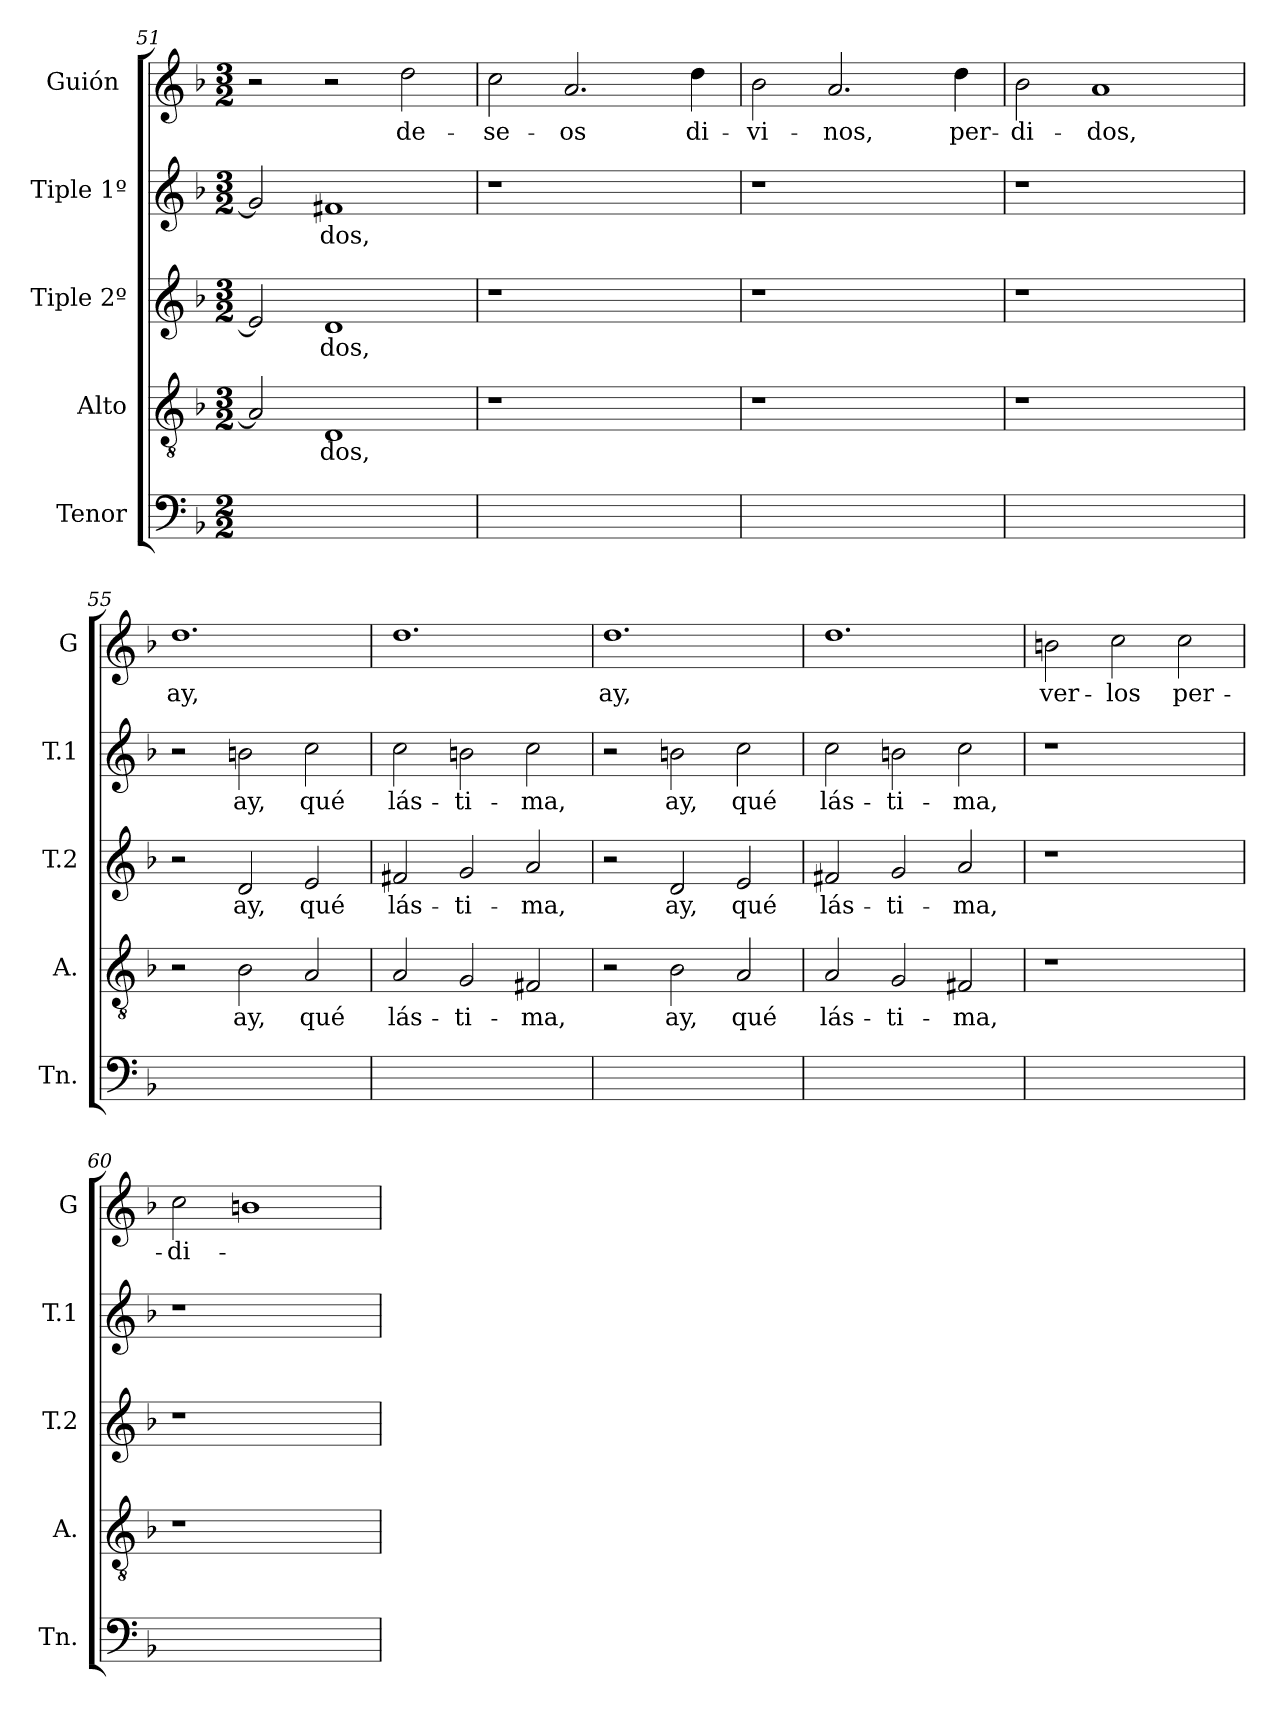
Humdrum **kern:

**kern	**kern	**text	**kern	**text	**kern	**text	**kern	**text
*part5	*part4	*part4	*part3	*part3	*part2	*part2	*part1	*part1
*staff5	*staff4	*staff4	*staff3	*staff3	*staff2	*staff2	*staff1	*staff1
*I"Tenor	*I"Alto	*	*I"Tiple 2º	*	*I"Tiple 1º	*	*I"Guión 	*
*I'Tn.	*I'A.	*	*I'T.2	*	*I'T.1	*	*I'G	*
*clefF4	*clefGv2	*	*clefG2	*	*clefG2	*	*clefG2	*
*k[b-]	*k[b-]	*	*k[b-]	*	*k[b-]	*	*k[b-]	*
*M2/2	*M3/2	*	*M3/2	*	*M3/2	*	*M3/2	*
=51	=51	=51	=51	=51	=51	=51	=51	=51
1.ryy	2A]	.	2e]	.	2g]	.	2r	.
!	!	!LO:LY:b	!	!	!	!LO:LY:b	!	!
.	1D	-dos,	1d	-dos,	1f#X	-dos,	2r	.
!	!	!	!	!	!	!	!	!LO:LY:b
.	.	.	.	.	.	.	2dd	de-
=52	=52	=52	=52	=52	=52	=52	=52	=52
!	!	!	!	!	!	!	!	!LO:LY:b
1.ryy	1r	.	1r	.	1r	.	2cc	-se-
!	!	!	!	!	!	!	!	!LO:LY:b
.	.	.	.	.	.	.	2.a	-os
.	2ryy	.	2ryy	.	2ryy	.	.	.
!	!	!	!	!	!	!	!	!LO:LY:b
.	.	.	.	.	.	.	4dd	di-
=53	=53	=53	=53	=53	=53	=53	=53	=53
!	!	!	!	!	!	!	!	!LO:LY:b
1.ryy	1r	.	1r	.	1r	.	2b-	-vi-
!	!	!	!	!	!	!	!	!LO:LY:b
.	.	.	.	.	.	.	2.a	-nos,
.	2ryy	.	2ryy	.	2ryy	.	.	.
!	!	!	!	!	!	!	!	!LO:LY:b
.	.	.	.	.	.	.	4dd	per-
=54	=54	=54	=54	=54	=54	=54	=54	=54
!	!	!	!	!	!	!	!	!LO:LY:b
1.ryy	1r	.	1r	.	1r	.	2b-	-di-
!	!	!	!	!	!	!	!	!LO:LY:b
.	.	.	.	.	.	.	1a	-dos,
.	2ryy	.	2ryy	.	2ryy	.	.	.
=55	=55	=55	=55	=55	=55	=55	=55	=55
!	!	!	!	!	!	!	!	!LO:LY:b
1.ryy	2r	.	2r	.	2r	.	1.dd	ay,
!	!	!LO:LY:b	!	!	!	!LO:LY:b	!	!
.	2B-	ay,	2d	ay,	2bn	ay,	.	.
!	!	!LO:LY:b	!	!	!	!LO:LY:b	!	!
.	2A	qué	2e	qué	2cc	qué	.	.
=56	=56	=56	=56	=56	=56	=56	=56	=56
!	!	!LO:LY:b	!	!	!	!LO:LY:b	!	!
1.ryy	2A	lás-	2f#X	lás-	2cc	lás-	1.dd	.
!	!	!LO:LY:b	!	!	!	!LO:LY:b	!	!
.	2G	-ti-	2g	-ti-	2bn	-ti-	.	.
!	!	!LO:LY:b	!	!	!	!LO:LY:b	!	!
.	2F#X	-ma,	2a	-ma,	2cc	-ma,	.	.
=57	=57	=57	=57	=57	=57	=57	=57	=57
!	!	!	!	!	!	!	!	!LO:LY:b
1.ryy	2r	.	2r	.	2r	.	1.dd	ay,
!	!	!LO:LY:b	!	!	!	!LO:LY:b	!	!
.	2B-	ay,	2d	ay,	2bn	ay,	.	.
!	!	!LO:LY:b	!	!	!	!LO:LY:b	!	!
.	2A	qué	2e	qué	2cc	qué	.	.
=58	=58	=58	=58	=58	=58	=58	=58	=58
!	!	!LO:LY:b	!	!	!	!LO:LY:b	!	!
1.ryy	2A	lás-	2f#X	lás-	2cc	lás-	1.dd	.
!	!	!LO:LY:b	!	!	!	!LO:LY:b	!	!
.	2G	-ti-	2g	-ti-	2bn	-ti-	.	.
!	!	!LO:LY:b	!	!	!	!LO:LY:b	!	!
.	2F#X	-ma,	2a	-ma,	2cc	-ma,	.	.
=59	=59	=59	=59	=59	=59	=59	=59	=59
!	!	!	!	!	!	!	!	!LO:LY:b
1.ryy	1r	.	1r	.	1r	.	2bn	ver-
!	!	!	!	!	!	!	!	!LO:LY:b
.	.	.	.	.	.	.	2cc	-los
!	!	!	!	!	!	!	!	!LO:LY:b
.	2ryy	.	2ryy	.	2ryy	.	2cc	per-
=60	=60	=60	=60	=60	=60	=60	=60	=60
!	!	!	!	!	!	!	!	!LO:LY:b
1.ryy	1r	.	1r	.	1r	.	2cc	-di-
.	.	.	.	.	.	.	1bn	.
.	2ryy	.	2ryy	.	2ryy	.	.	.
=	=	=	=	=	=	=	=	=
*-	*-	*-	*-	*-	*-	*-	*-	*-
